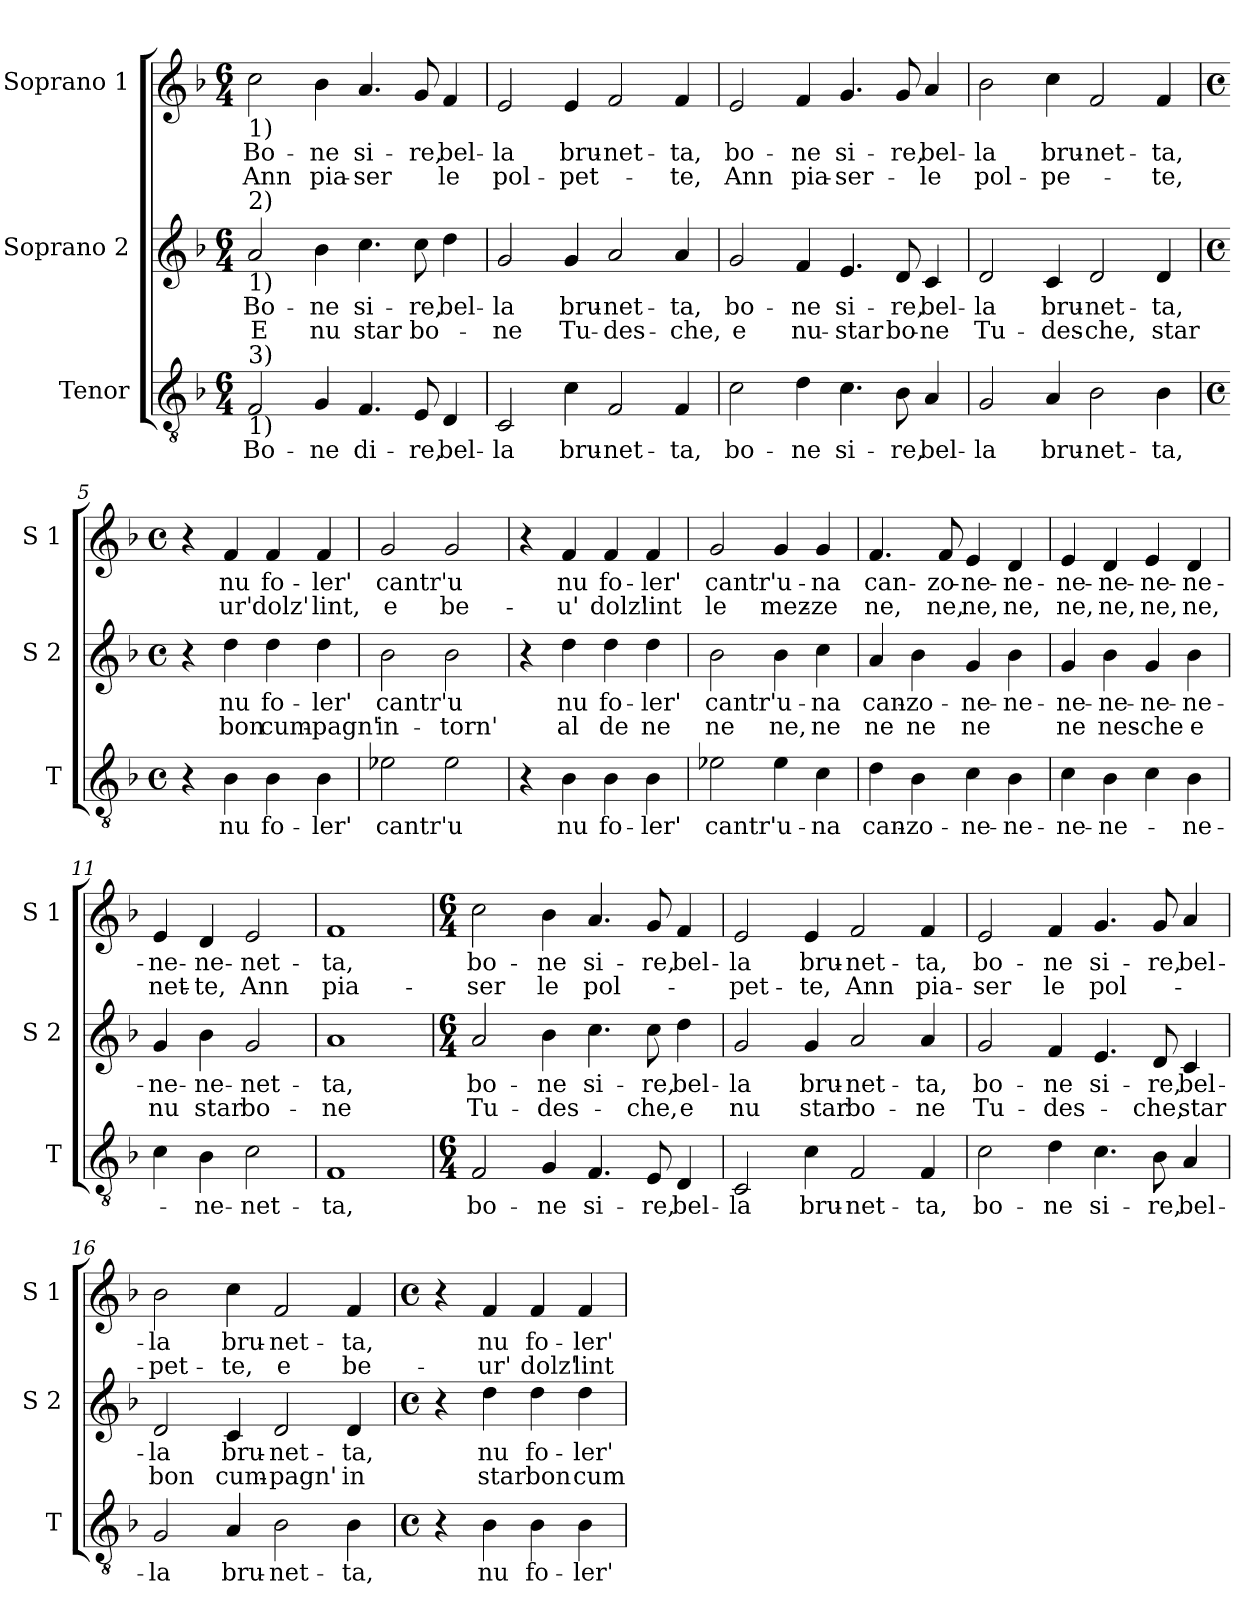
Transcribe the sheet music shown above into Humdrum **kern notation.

**kern	**text	**kern	**text	**text	**kern	**text	**text
*part3	*part3	*part2	*part2	*part2	*part1	*part1	*part1
*staff3	*staff3	*staff2	*staff2	*staff2	*staff1	*staff1	*staff1
*I"Tenor	*	*I"Soprano 2	*	*	*I"Soprano 1	*	*
*I'T	*	*I'S 2	*	*	*I'S 1	*	*
*clefGv2	*	*clefG2	*	*	*clefG2	*	*
*k[b-]	*	*k[b-]	*	*	*k[b-]	*	*
*F:	*	*F:	*	*	*F:	*	*
*M6/4	*	*M6/4	*	*	*M6/4	*	*
=1	=1	=1	=1	=1	=1	=1	=1
!	!	!	!	!	!LO:TX:b:t=1)	!	!
!	!	!LO:TX:a:t=2)	!	!	!	!	!
!	!	!LO:TX:b:t=1)	!	!	!	!	!
!LO:TX:a:t=3)	!	!	!	!	!	!	!
!LO:TX:b:t=1)	!	!	!	!	!	!	!
!	!LO:LY:b	!	!LO:LY:b	!LO:LY:b	!	!LO:LY:b	!LO:LY:b
2F/	Bo-	2a/	Bo-	E	2cc\	Bo-	Ann
!	!LO:LY:b	!	!LO:LY:b	!LO:LY:b	!	!LO:LY:b	!LO:LY:b
4G/	-ne	4b-\	-ne	nu	4b-\	-ne	pia-
!	!LO:LY:b	!	!LO:LY:b	!LO:LY:b	!	!LO:LY:b	!LO:LY:b
4.F/	di-	4.cc\	si-	star	4.a/	si-	-ser
!	!LO:LY:b	!	!LO:LY:b	!LO:LY:b	!	!LO:LY:b	!
8E/	-re,	8cc\	-re,	bo-	8g/	-re,	.
!	!LO:LY:b	!	!LO:LY:b	!	!	!LO:LY:b	!LO:LY:b
4D/	bel-	4dd\	bel-	.	4f/	bel-	le
=2	=2	=2	=2	=2	=2	=2	=2
!	!LO:LY:b	!	!LO:LY:b	!LO:LY:b	!	!LO:LY:b	!LO:LY:b
2C/	-la	2g/	-la	-ne	2e/	-la	pol-
!	!LO:LY:b	!	!LO:LY:b	!LO:LY:b	!	!LO:LY:b	!LO:LY:b
4c\	bru-	4g/	bru-	Tu-	4e/	bru-	-pet-
!	!LO:LY:b	!	!LO:LY:b	!LO:LY:b	!	!LO:LY:b	!
2F/	-net-	2a/	-net-	-des-	2f/	-net-	.
!	!LO:LY:b	!	!LO:LY:b	!LO:LY:b	!	!LO:LY:b	!LO:LY:b
4F/	-ta,	4a/	-ta,	-che,	4f/	-ta,	-te,
=3	=3	=3	=3	=3	=3	=3	=3
!	!LO:LY:b	!	!LO:LY:b	!LO:LY:b	!	!LO:LY:b	!LO:LY:b
2c\	bo-	2g/	bo-	e	2e/	bo-	Ann
!	!LO:LY:b	!	!LO:LY:b	!LO:LY:b	!	!LO:LY:b	!LO:LY:b
4d\	-ne	4f/	-ne	nu-	4f/	-ne	pia-
!	!LO:LY:b	!	!LO:LY:b	!LO:LY:b	!	!LO:LY:b	!LO:LY:b
4.c\	si-	4.e/	si-	-star	4.g/	si-	-ser-
!	!LO:LY:b	!	!LO:LY:b	!LO:LY:b	!	!LO:LY:b	!
8B-\	-re,	8d/	-re,	bo-	8g/	-re,	.
!	!LO:LY:b	!	!LO:LY:b	!LO:LY:b	!	!LO:LY:b	!LO:LY:b
4A/	bel-	4c/	bel-	-ne	4a/	bel-	-le
=4	=4	=4	=4	=4	=4	=4	=4
!	!LO:LY:b	!	!LO:LY:b	!LO:LY:b	!	!LO:LY:b	!LO:LY:b
2G/	-la	2d/	-la	Tu-	2b-\	-la	pol-
!	!LO:LY:b	!	!LO:LY:b	!LO:LY:b	!	!LO:LY:b	!LO:LY:b
4A/	bru-	4c/	bru-	-des-	4cc\	bru-	-pe-
!	!LO:LY:b	!	!LO:LY:b	!LO:LY:b	!	!LO:LY:b	!
2B-\	-net-	2d/	-net-	-che,	2f/	-net-	.
!	!LO:LY:b	!	!LO:LY:b	!LO:LY:b	!	!LO:LY:b	!LO:LY:b
4B-\	-ta,	4d/	-ta,	star	4f/	-ta,	-te,
!!LO:LB:g=z
=5	=5	=5	=5	=5	=5	=5	=5
*M4/4	*	*M4/4	*	*	*M4/4	*	*
*met(c)	*	*met(c)	*	*	*met(c)	*	*
4r	.	4r	.	.	4r	.	.
!	!LO:LY:b	!	!LO:LY:b	!LO:LY:b	!	!LO:LY:b	!LO:LY:b
4B-\	nu	4dd\	nu	bon	4f/	nu	ur'
!	!LO:LY:b	!	!LO:LY:b	!LO:LY:b	!	!LO:LY:b	!LO:LY:b
4B-\	fo-	4dd\	fo-	cum-	4f/	fo-	dolz'
!	!LO:LY:b	!	!LO:LY:b	!LO:LY:b	!	!LO:LY:b	!LO:LY:b
4B-\	-ler'	4dd\	-ler'	-pagn'	4f/	-ler'	lint,
=6	=6	=6	=6	=6	=6	=6	=6
!	!LO:LY:b	!	!LO:LY:b	!LO:LY:b	!	!LO:LY:b	!LO:LY:b
2e-X\	cantr'	2b-\	cantr'	in-	2g/	cantr'	e
!	!LO:LY:b	!	!LO:LY:b	!LO:LY:b	!	!LO:LY:b	!LO:LY:b
2e-\	u	2b-\	u	-torn'	2g/	u	be-
=7	=7	=7	=7	=7	=7	=7	=7
4r	.	4r	.	.	4r	.	.
!	!LO:LY:b	!	!LO:LY:b	!LO:LY:b	!	!LO:LY:b	!LO:LY:b
4B-\	nu	4dd\	nu	al	4f/	nu	-u'
!	!LO:LY:b	!	!LO:LY:b	!LO:LY:b	!	!LO:LY:b	!LO:LY:b
4B-\	fo-	4dd\	fo-	de	4f/	fo-	dolz'
!	!LO:LY:b	!	!LO:LY:b	!LO:LY:b	!	!LO:LY:b	!LO:LY:b
4B-\	-ler'	4dd\	-ler'	ne	4f/	-ler'	lint
=8	=8	=8	=8	=8	=8	=8	=8
!	!LO:LY:b	!	!LO:LY:b	!LO:LY:b	!	!LO:LY:b	!LO:LY:b
2e-X\	cantr'	2b-\	cantr'	ne	2g/	cantr'	le
!	!LO:LY:b	!	!LO:LY:b	!LO:LY:b	!	!LO:LY:b	!LO:LY:b
4e-\	u-	4b-\	u-	ne,	4g/	u-	mez-
!	!LO:LY:b	!	!LO:LY:b	!LO:LY:b	!	!LO:LY:b	!LO:LY:b
4c\	-na	4cc\	-na	ne	4g/	-na	-ze
=9	=9	=9	=9	=9	=9	=9	=9
!	!LO:LY:b	!	!LO:LY:b	!LO:LY:b	!	!LO:LY:b	!LO:LY:b
4d\	can-	4a/	can-	ne	4.f/	can-	ne,
!	!LO:LY:b	!	!LO:LY:b	!LO:LY:b	!	!	!
4B-\	-zo-	4b-\	-zo-	ne	.	.	.
!	!	!	!	!	!	!LO:LY:b	!LO:LY:b
.	.	.	.	.	8f/	-zo-	ne,
!	!LO:LY:b	!	!LO:LY:b	!LO:LY:b	!	!LO:LY:b	!LO:LY:b
4c\	-ne-	4g/	-ne-	ne	4e/	-ne-	ne,
!	!LO:LY:b	!	!LO:LY:b	!	!	!LO:LY:b	!LO:LY:b
4B-\	-ne-	4b-\	-ne-	.	4d/	-ne-	ne,
!!LO:LB:g=z
=10	=10	=10	=10	=10	=10	=10	=10
!	!LO:LY:b	!	!LO:LY:b	!LO:LY:b	!	!LO:LY:b	!LO:LY:b
4c\	-ne-	4g/	-ne-	ne	4e/	-ne-	ne,
!	!LO:LY:b	!	!LO:LY:b	!LO:LY:b	!	!LO:LY:b	!LO:LY:b
4B-\	-ne-	4b-\	-ne-	nes-	4d/	-ne-	ne,
!	!	!	!LO:LY:b	!LO:LY:b	!	!LO:LY:b	!LO:LY:b
4c\	.	4g/	-ne-	-che	4e/	-ne-	ne,
!	!LO:LY:b	!	!LO:LY:b	!LO:LY:b	!	!LO:LY:b	!LO:LY:b
4B-\	-ne-	4b-\	-ne-	e	4d/	-ne-	ne,
=11	=11	=11	=11	=11	=11	=11	=11
!	!	!	!LO:LY:b	!LO:LY:b	!	!LO:LY:b	!LO:LY:b
4c\	.	4g/	-ne-	nu	4e/	-ne-	net-
!	!LO:LY:b	!	!LO:LY:b	!LO:LY:b	!	!LO:LY:b	!LO:LY:b
4B-\	-ne-	4b-\	-ne-	star	4d/	-ne-	-te,
!	!LO:LY:b	!	!LO:LY:b	!LO:LY:b	!	!LO:LY:b	!LO:LY:b
2c\	-net-	2g/	-net-	bo-	2e/	-net-	Ann
=12	=12	=12	=12	=12	=12	=12	=12
!	!LO:LY:b	!	!LO:LY:b	!LO:LY:b	!	!LO:LY:b	!LO:LY:b
1F	-ta,	1a	-ta,	-ne	1f	-ta,	pia-
=13	=13	=13	=13	=13	=13	=13	=13
*M6/4	*	*M6/4	*	*	*M6/4	*	*
!	!LO:LY:b	!	!LO:LY:b	!LO:LY:b	!	!LO:LY:b	!LO:LY:b
2F/	bo-	2a/	bo-	Tu-	2cc\	bo-	-ser
!	!LO:LY:b	!	!LO:LY:b	!LO:LY:b	!	!LO:LY:b	!LO:LY:b
4G/	-ne	4b-\	-ne	-des-	4b-\	-ne	le
!	!LO:LY:b	!	!LO:LY:b	!	!	!LO:LY:b	!LO:LY:b
4.F/	si-	4.cc\	si-	.	4.a/	si-	pol-
!	!LO:LY:b	!	!LO:LY:b	!LO:LY:b	!	!LO:LY:b	!
8E/	-re,	8cc\	-re,	-che,	8g/	-re,	.
!	!LO:LY:b	!	!LO:LY:b	!LO:LY:b	!	!LO:LY:b	!
4D/	bel-	4dd\	bel-	e	4f/	bel-	.
!!LO:PB:g=z
=14	=14	=14	=14	=14	=14	=14	=14
!	!LO:LY:b	!	!LO:LY:b	!LO:LY:b	!	!LO:LY:b	!LO:LY:b
2C/	-la	2g/	-la	nu	2e/	-la	-pet-
!	!LO:LY:b	!	!LO:LY:b	!LO:LY:b	!	!LO:LY:b	!LO:LY:b
4c\	bru-	4g/	bru-	star	4e/	bru-	-te,
!	!LO:LY:b	!	!LO:LY:b	!LO:LY:b	!	!LO:LY:b	!LO:LY:b
2F/	-net-	2a/	-net-	bo-	2f/	-net-	Ann
!	!LO:LY:b	!	!LO:LY:b	!LO:LY:b	!	!LO:LY:b	!LO:LY:b
4F/	-ta,	4a/	-ta,	-ne	4f/	-ta,	pia-
=15	=15	=15	=15	=15	=15	=15	=15
!	!LO:LY:b	!	!LO:LY:b	!LO:LY:b	!	!LO:LY:b	!LO:LY:b
2c\	bo-	2g/	bo-	Tu-	2e/	bo-	-ser
!	!LO:LY:b	!	!LO:LY:b	!LO:LY:b	!	!LO:LY:b	!LO:LY:b
4d\	-ne	4f/	-ne	-des-	4f/	-ne	le
!	!LO:LY:b	!	!LO:LY:b	!	!	!LO:LY:b	!LO:LY:b
4.c\	si-	4.e/	si-	.	4.g/	si-	pol-
!	!LO:LY:b	!	!LO:LY:b	!LO:LY:b	!	!LO:LY:b	!
8B-\	-re,	8d/	-re,	-che,	8g/	-re,	.
!	!LO:LY:b	!	!LO:LY:b	!LO:LY:b	!	!LO:LY:b	!
4A/	bel-	4c/	bel-	star	4a/	bel-	.
=16	=16	=16	=16	=16	=16	=16	=16
!	!LO:LY:b	!	!LO:LY:b	!LO:LY:b	!	!LO:LY:b	!LO:LY:b
2G/	-la	2d/	-la	bon	2b-\	-la	-pet-
!	!LO:LY:b	!	!LO:LY:b	!LO:LY:b	!	!LO:LY:b	!LO:LY:b
4A/	bru-	4c/	bru-	cum-	4cc\	bru-	-te,
!	!LO:LY:b	!	!LO:LY:b	!LO:LY:b	!	!LO:LY:b	!LO:LY:b
2B-\	-net-	2d/	-net-	-pagn'	2f/	-net-	e
!	!LO:LY:b	!	!LO:LY:b	!LO:LY:b	!	!LO:LY:b	!LO:LY:b
4B-\	-ta,	4d/	-ta,	in	4f/	-ta,	be-
=17	=17	=17	=17	=17	=17	=17	=17
*M4/4	*	*M4/4	*	*	*M4/4	*	*
*met(c)	*	*met(c)	*	*	*met(c)	*	*
4r	.	4r	.	.	4r	.	.
!	!LO:LY:b	!	!LO:LY:b	!LO:LY:b	!	!LO:LY:b	!LO:LY:b
4B-\	nu	4dd\	nu	star	4f/	nu	-ur'
!	!LO:LY:b	!	!LO:LY:b	!LO:LY:b	!	!LO:LY:b	!LO:LY:b
4B-\	fo-	4dd\	fo-	bon	4f/	fo-	dolz'
!	!LO:LY:b	!	!LO:LY:b	!LO:LY:b	!	!LO:LY:b	!LO:LY:b
4B-\	-ler'	4dd\	-ler'	cum-	4f/	-ler'	lint
=	=	=	=	=	=	=	=
*-	*-	*-	*-	*-	*-	*-	*-
